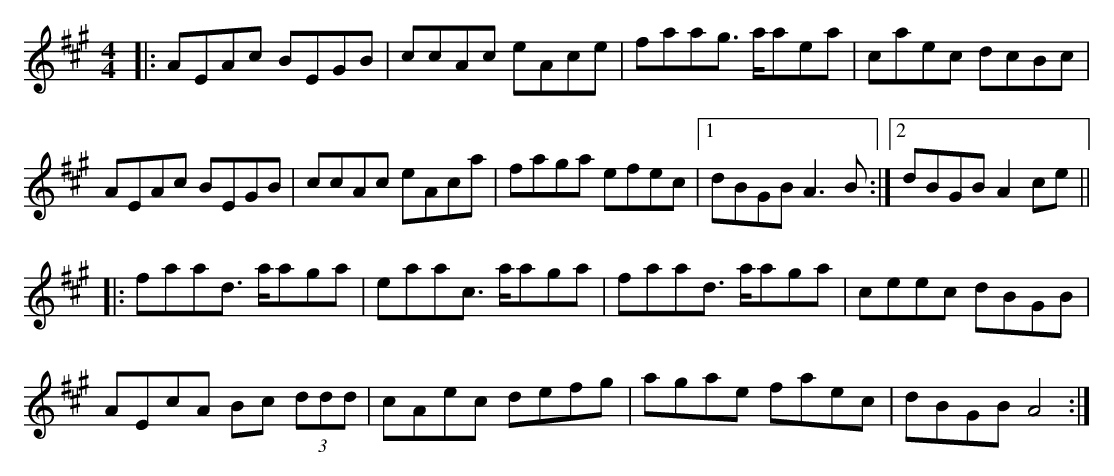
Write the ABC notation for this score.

X:1
M:4/4
K:A
|:AEAc BEGB|ccAc eAce|faag> aaea|caec dcBc|
AEAc BEGB|ccAc eAca|faga efec|1 dBGB A3 B:|2 dBGB A2 ce||
|:faad> aaga|eaac> aaga|faad> aaga|ceec dBGB|
AEcA Bc (3ddd|cAec defg|agae faec|dBGB A4:|
